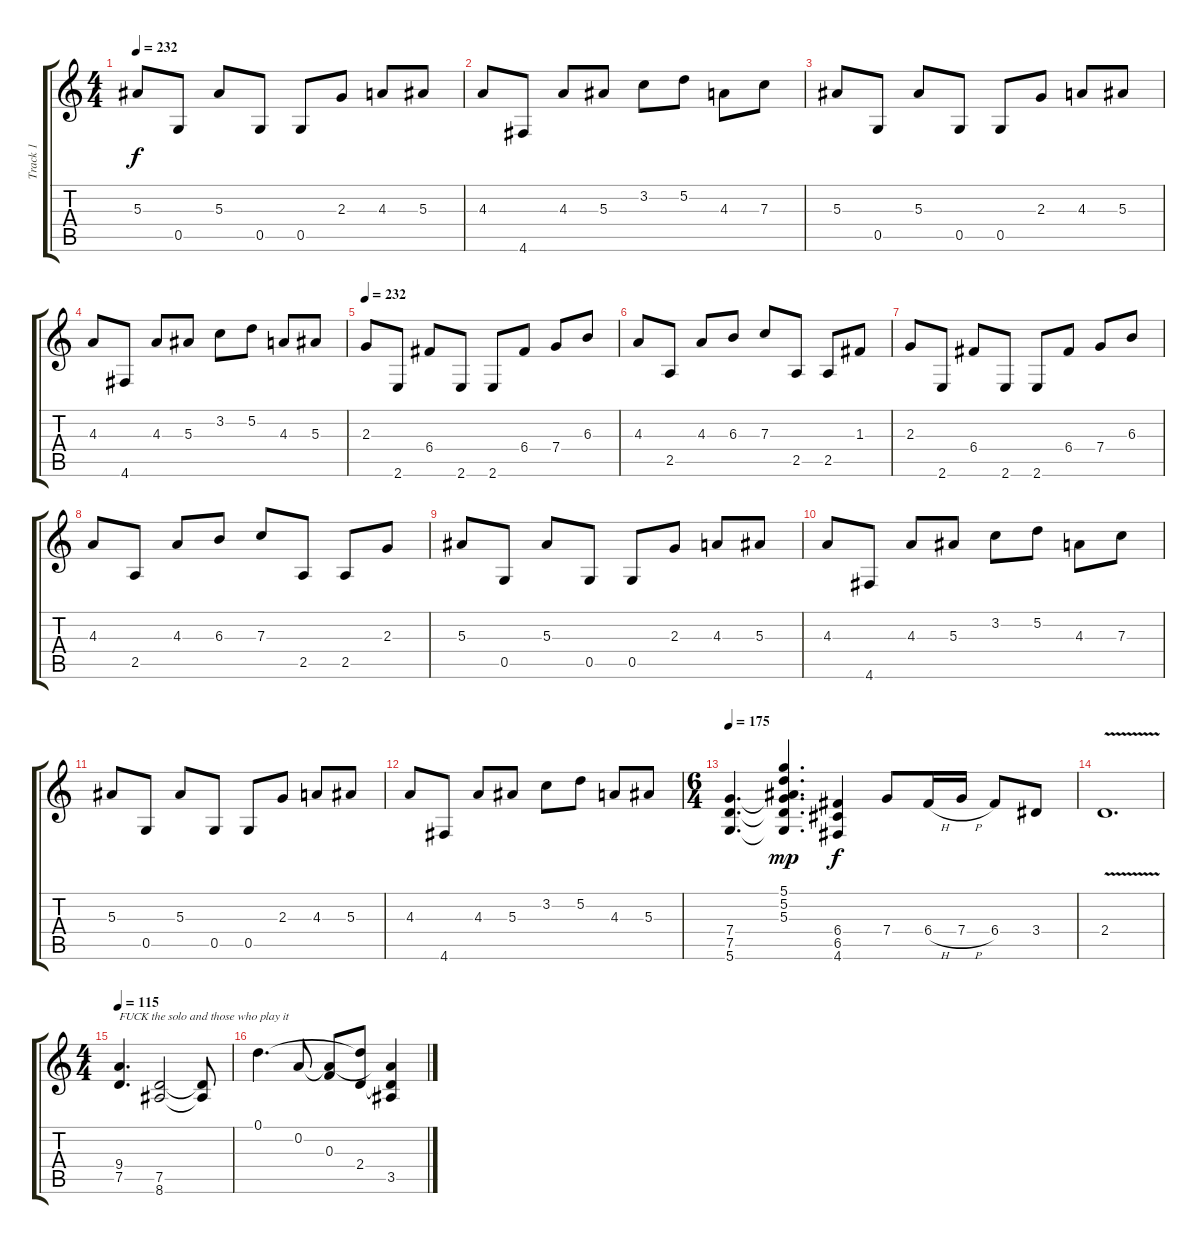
\track ("Track 1" "Track 1") {instrument distortionguitar}
\staff {score tabs}
\tuning (D4 A3 F3 C3 G2 D2) {hide}
\ts (4 4)
\tempo 232
\clef g2
\ks c
5.3.8{dy f} 0.5.8 5.3.8 0.5.8 0.5.8 2.3.8 4.3.8 5.3.8 |
4.3.8 4.6.8 4.3.8 5.3.8 3.2.8 5.2.8 4.3.8 7.3.8 |
5.3.8 0.5.8 5.3.8 0.5.8 0.5.8 2.3.8 4.3.8 5.3.8 |
4.3.8 4.6.8 4.3.8 5.3.8 3.2.8 5.2.8 4.3.8 5.3.8 |
\tempo 232
2.3.8 2.6.8 6.4.8 2.6.8 2.6.8 6.4.8 7.4.8 6.3.8 |
4.3.8 2.5.8 4.3.8 6.3.8 7.3.8 2.5.8 2.5.8 1.3.8 |
2.3.8 2.6.8 6.4.8 2.6.8 2.6.8 6.4.8 7.4.8 6.3.8 |
4.3.8 2.5.8 4.3.8 6.3.8 7.3.8 2.5.8 2.5.8 2.3.8 |
5.3.8 0.5.8 5.3.8 0.5.8 0.5.8 2.3.8 4.3.8 5.3.8 |
4.3.8 4.6.8 4.3.8 5.3.8 3.2.8 5.2.8 4.3.8 7.3.8 |
5.3.8 0.5.8 5.3.8 0.5.8 0.5.8 2.3.8 4.3.8 5.3.8 |
4.3.8 4.6.8 4.3.8 5.3.8 3.2.8 5.2.8 4.3.8 5.3.8 |
\ts (6 4)
\tempo 175
(7.4 7.5 5.6).4{d} (5.1 5.2 5.3 7.4{t} 7.5{t} 5.6{t}).4{d dy mp} (6.4 6.5 4.6).4{dy f} 7.4.8 6.4{h}.16 7.4{h}.16 6.4.8 3.4.8 |
2.4{v}.1{d} |
\ts (4 4)
\tempo 115
(9.4 7.5).4{d txt "FUCK the solo and those who play it"} (7.5 8.6).2 (7.5{t} 8.6{t}).8 |
0.1.4{d} 0.2.8 (0.2{t} 0.3).8 (0.1{t} 2.4).8 (0.2{t} 2.4{t} 3.5).4
